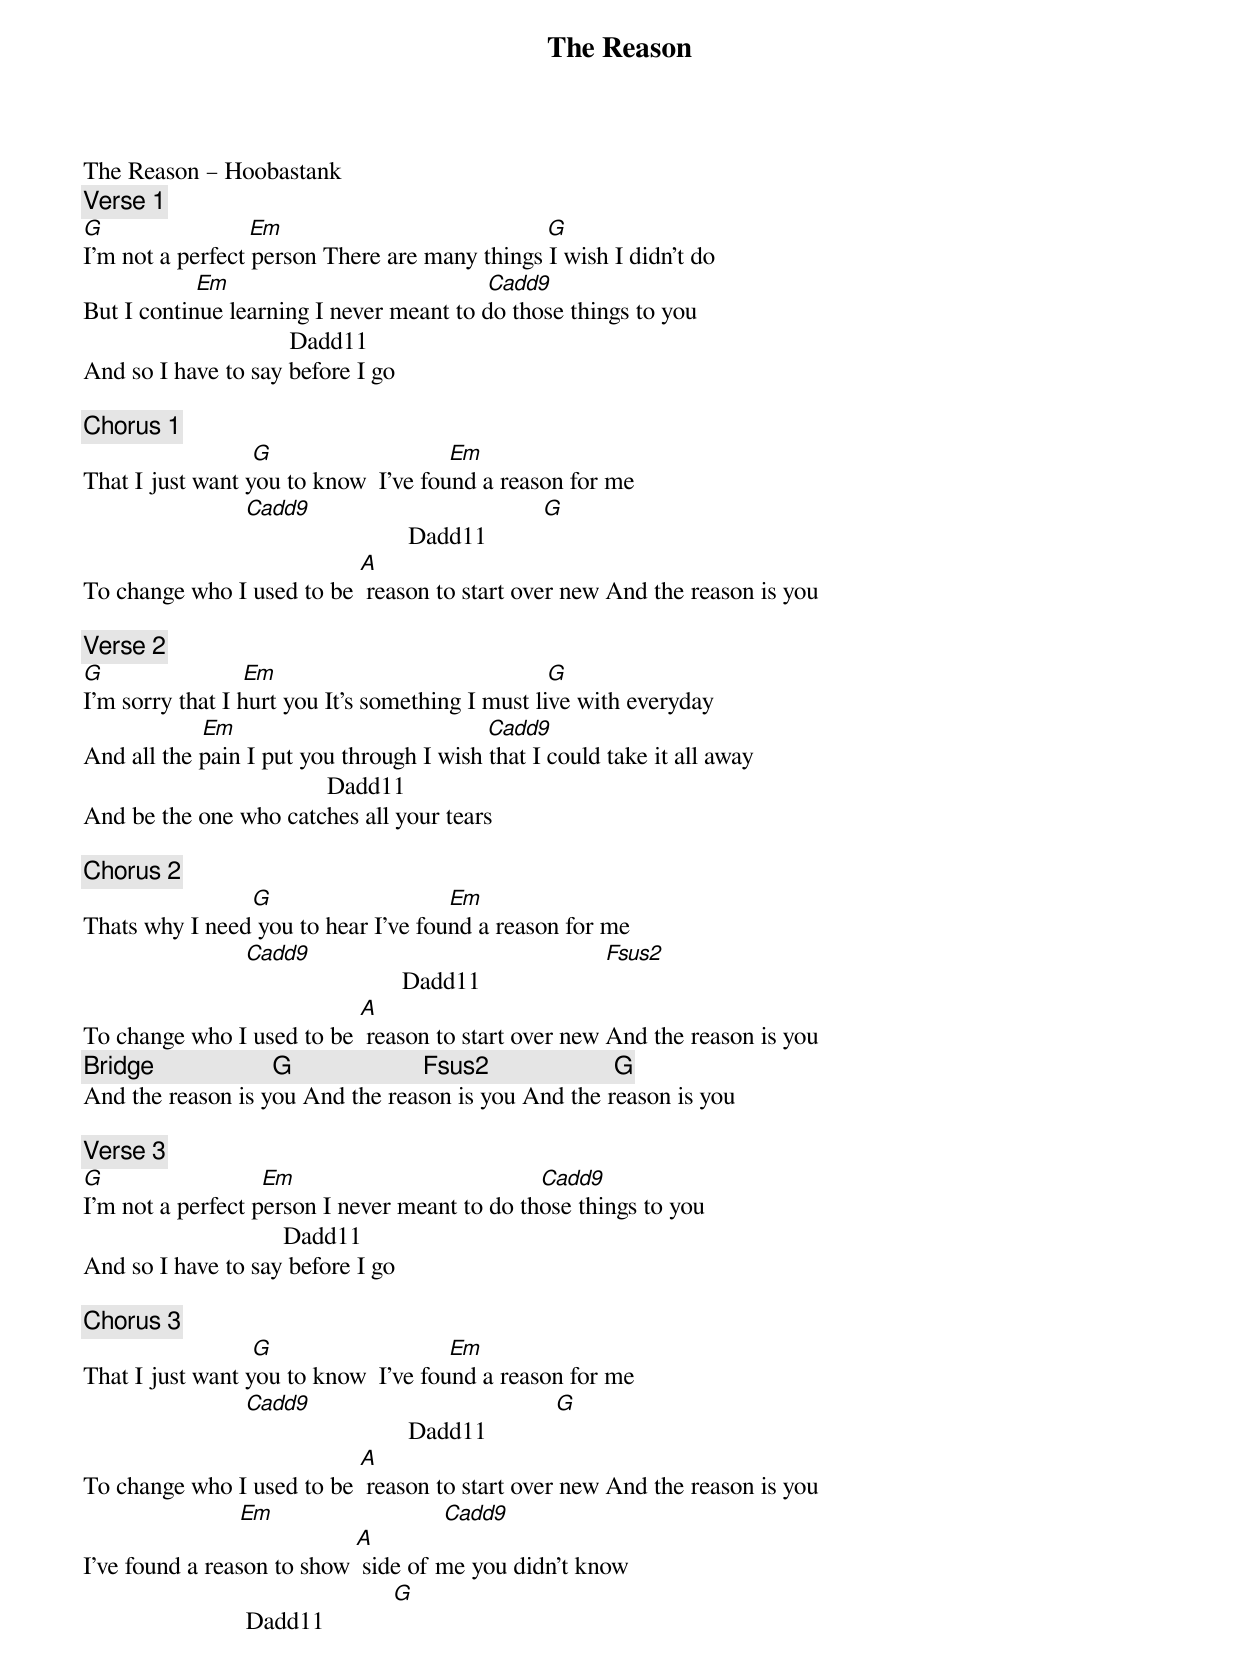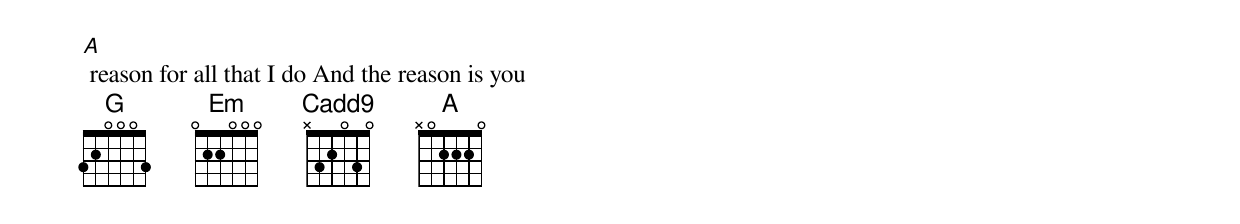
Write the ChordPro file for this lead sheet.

{title: The Reason}
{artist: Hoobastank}
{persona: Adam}
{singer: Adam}
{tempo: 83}
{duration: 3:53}
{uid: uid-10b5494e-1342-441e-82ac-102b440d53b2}
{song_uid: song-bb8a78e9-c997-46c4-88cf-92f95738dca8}



The Reason – Hoobastank
{comment: Verse 1}
[G]                     		[Em]		                                      		[G]
I'm not a perfect person	There are many things I wish I didn't do
                 	[Em]			                                    		[Cadd9]
But I continue learning	I never meant to do those things to you
                              			Dadd11
And so I have to say before I go

{comment: Chorus 1}
                         		[G]		                        		[Em]
That I just want you to know		I've found a reason for me
                        		[Cadd9]		                       	Dadd11		       [G]
To change who I used to be	[A] reason to start over new	And the reason is you

{comment: Verse 2}
[G]                     	[Em]		                                      			[G]
I'm sorry that I hurt you	It's something I must live with everyday
                 		[Em]			                                    	[Cadd9]
And all the pain I put you through I wish that I could take it all away
                                    			Dadd11
And be the one who catches all your tears

{comment: Chorus 2}
                         		[G]		                        		[Em]
Thats why I need you to hear	I've found a reason for me
                        		[Cadd9]		                       Dadd11		                  [Fsus2]
To change who I used to be	[A] reason to start over new	And the reason is you
{comment: Bridge                  	G			                  Fsus2		                  G}
And the reason is you	And the reason is you	And the reason is you

{comment: Verse 3}
[G]                       		[Em]		                                    	[Cadd9]
I'm not a perfect person	I never meant to do those things to you
                              		Dadd11
And so I have to say before I go

{comment: Chorus 3}
                         		[G]		                        		[Em]
That I just want you to know		I've found a reason for me
                        		[Cadd9]		                       	Dadd11		         [G]
To change who I used to be	[A] reason to start over new	And the reason is you
                       		[Em]		                        	[Cadd9]
I've found a reason to show	[A] side of me you didn't know
                        		Dadd11		         [G]
[A] reason for all that I do	And the reason is you
